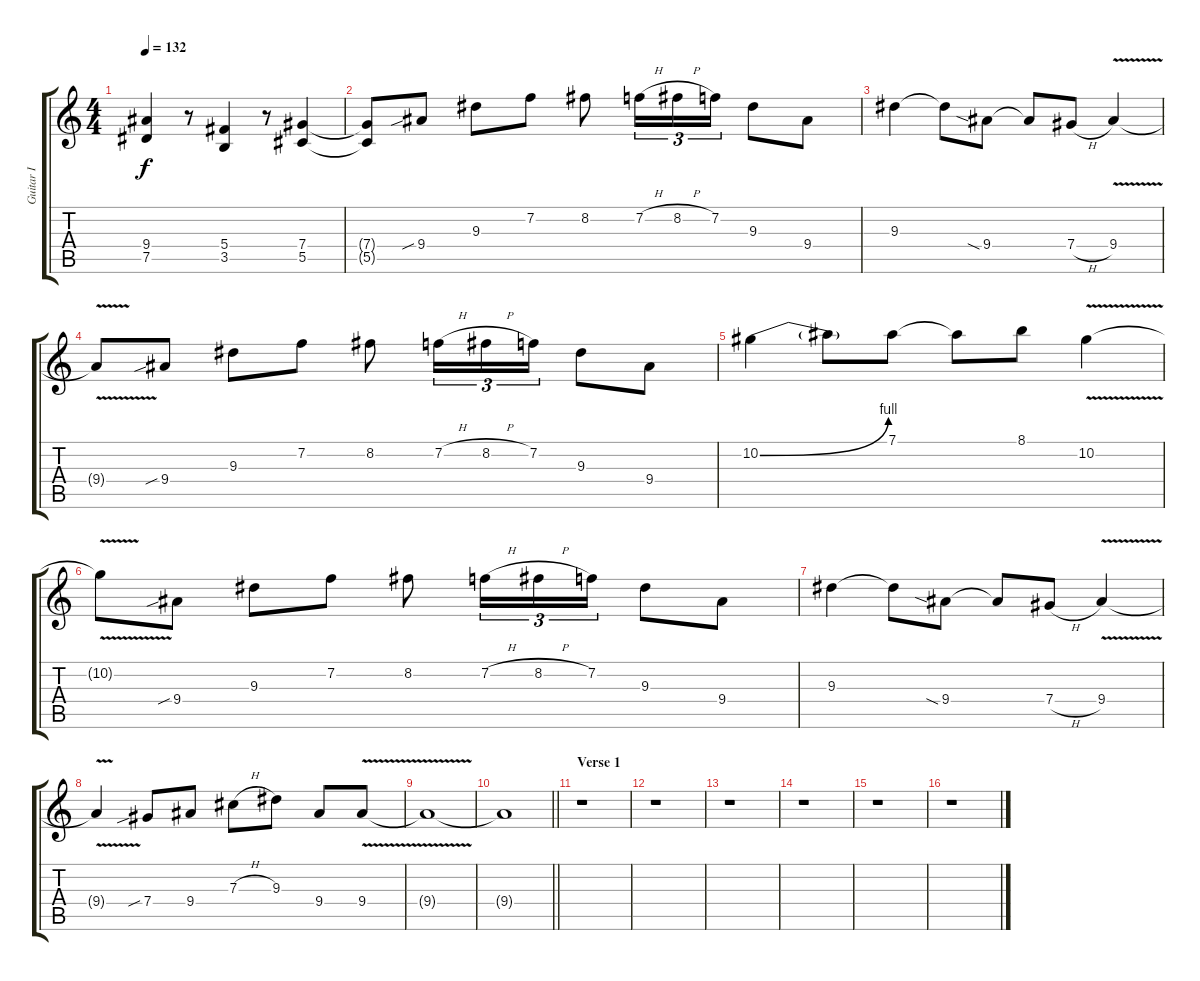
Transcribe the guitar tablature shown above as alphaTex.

\track ("Guitar I" "Guitar I") {instrument distortionguitar}
\staff {score tabs}
\tuning (Eb4 Bb3 Gb3 Db3 Ab2 Eb2) {hide}
\ts (4 4)
\section ("" "")
\tempo 132
\clef g2
\ks c
(9.4 7.5).4{dy f} r.8 (5.4 3.5).4 r.8 (7.4 5.5).4 |
(7.4{t} 5.5{t}).8 9.4{sib}.8 9.3.8 7.2.8 8.2.8 7.2{h}.16{tu (3 2)} 8.2{h}.16{tu (3 2)} 7.2.16{tu (3 2)} 9.3.8 9.4.8 |
9.3.4 9.3{t}.8 9.4{sia}.8 9.4{t}.8 7.4{h}.8 9.4{v}.4 |
9.4{t}.8 9.4{sib}.8 9.3.8 7.2.8 8.2.8 7.2{h}.16{tu (3 2)} 8.2{h}.16{tu (3 2)} 7.2.16{tu (3 2)} 9.3.8 9.4.8 |
10.2{be (bend 0 0 60 4)}.4 10.2{t}.8 7.1.8 7.1{t}.8 8.1.8 10.2{v}.4 |
10.2{t}.8 9.4{sib}.8 9.3.8 7.2.8 8.2.8 7.2{h}.16{tu (3 2)} 8.2{h}.16{tu (3 2)} 7.2.16{tu (3 2)} 9.3.8 9.4.8 |
9.3.4 9.3{t}.8 9.4{sia}.8 9.4{t}.8 7.4{h}.8 9.4{v}.4 |
9.4{t}.4 7.4{sib}.8 9.4.8 7.3{h}.8 9.3.8 9.4.8 9.4{v}.8 |
9.4{t}.1 |
\barLineRight lightlight
9.4{t}.1 |
\section ("" "Verse 1")
r.1 |
r.1 |
r.1 |
r.1 |
r.1 |
r.1
